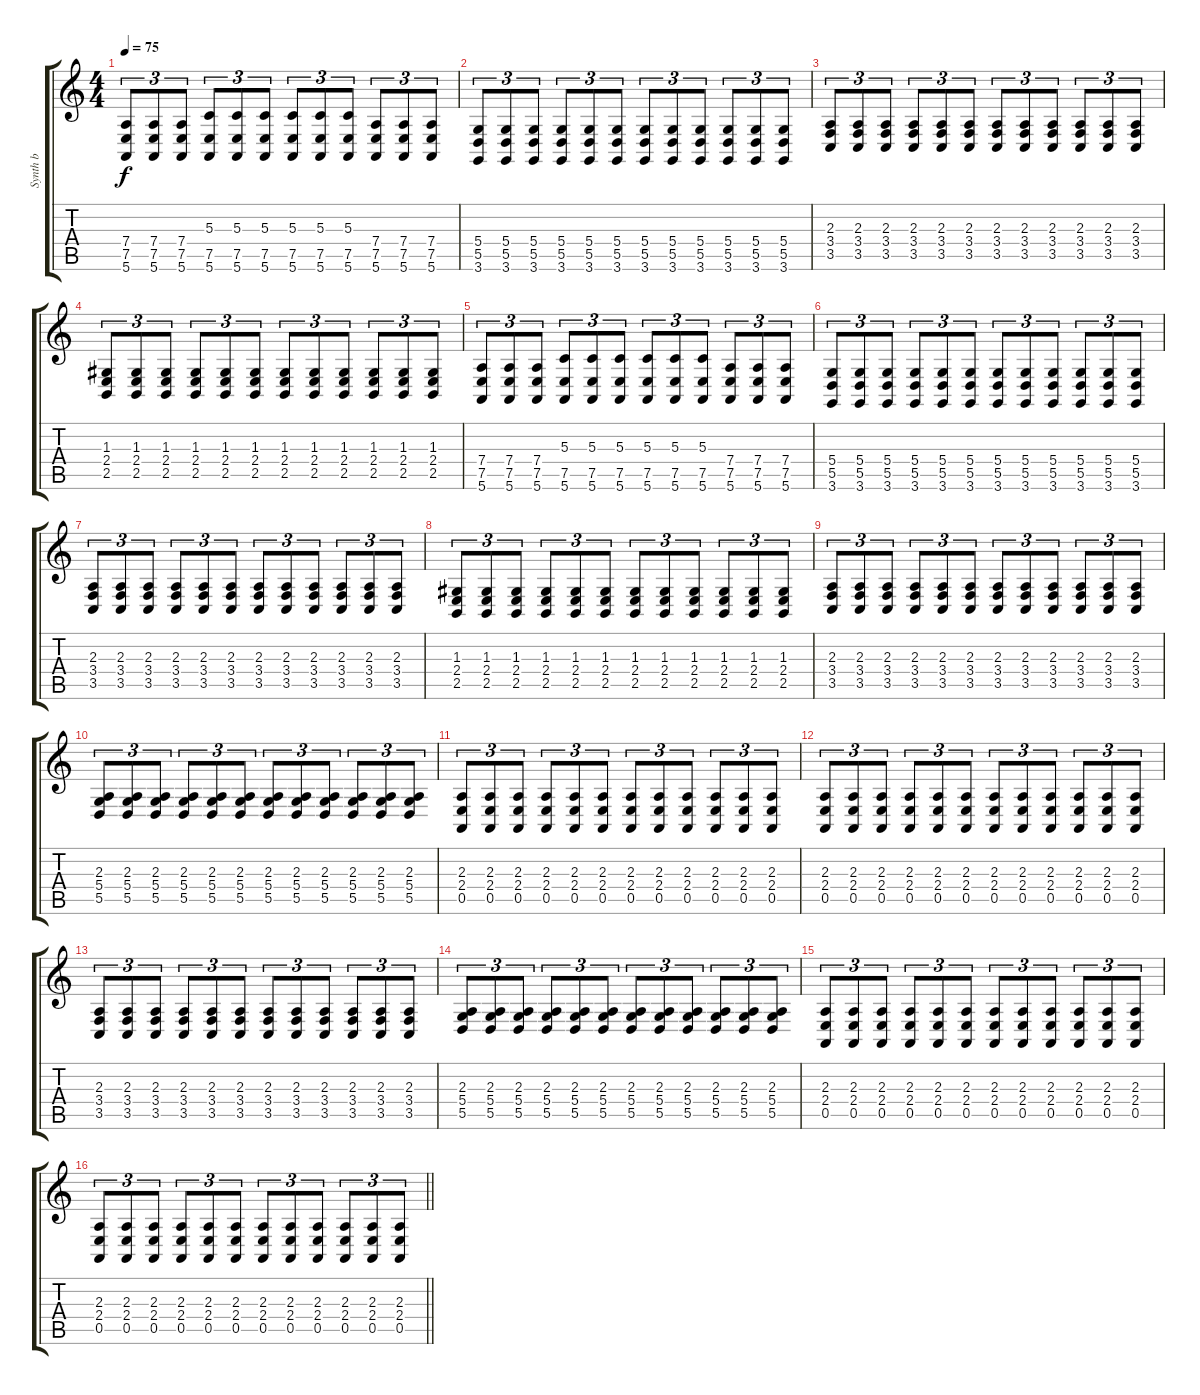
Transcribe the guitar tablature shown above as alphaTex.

\track ("Synth b" "Synth b") {instrument synthvoice}
\staff {score tabs}
\tuning (E4 B3 G3 D3 A2 E2) {hide}
\ts (4 4)
\tempo 75
\clef g2
\ks c
(7.4 7.5 5.6).8{tu (3 2) dy f volume 12} (7.4 7.5 5.6).8{tu (3 2)} (7.4 7.5 5.6).8{tu (3 2)} (5.3 7.5 5.6).8{tu (3 2)} (5.3 7.5 5.6).8{tu (3 2)} (5.3 7.5 5.6).8{tu (3 2)} (5.3 7.5 5.6).8{tu (3 2)} (5.3 7.5 5.6).8{tu (3 2)} (5.3 7.5 5.6).8{tu (3 2)} (7.4 7.5 5.6).8{tu (3 2)} (7.4 7.5 5.6).8{tu (3 2)} (7.4 7.5 5.6).8{tu (3 2)} |
(5.4 5.5 3.6).8{tu (3 2)} (5.4 5.5 3.6).8{tu (3 2)} (5.4 5.5 3.6).8{tu (3 2)} (5.4 5.5 3.6).8{tu (3 2)} (5.4 5.5 3.6).8{tu (3 2)} (5.4 5.5 3.6).8{tu (3 2)} (5.4 5.5 3.6).8{tu (3 2)} (5.4 5.5 3.6).8{tu (3 2)} (5.4 5.5 3.6).8{tu (3 2)} (5.4 5.5 3.6).8{tu (3 2)} (5.4 5.5 3.6).8{tu (3 2)} (5.4 5.5 3.6).8{tu (3 2)} |
(2.3 3.4 3.5).8{tu (3 2)} (2.3 3.4 3.5).8{tu (3 2)} (2.3 3.4 3.5).8{tu (3 2)} (2.3 3.4 3.5).8{tu (3 2)} (2.3 3.4 3.5).8{tu (3 2)} (2.3 3.4 3.5).8{tu (3 2)} (2.3 3.4 3.5).8{tu (3 2)} (2.3 3.4 3.5).8{tu (3 2)} (2.3 3.4 3.5).8{tu (3 2)} (2.3 3.4 3.5).8{tu (3 2)} (2.3 3.4 3.5).8{tu (3 2)} (2.3 3.4 3.5).8{tu (3 2)} |
(1.3 2.4 2.5).8{tu (3 2)} (1.3 2.4 2.5).8{tu (3 2)} (1.3 2.4 2.5).8{tu (3 2)} (1.3 2.4 2.5).8{tu (3 2)} (1.3 2.4 2.5).8{tu (3 2)} (1.3 2.4 2.5).8{tu (3 2)} (1.3 2.4 2.5).8{tu (3 2)} (1.3 2.4 2.5).8{tu (3 2)} (1.3 2.4 2.5).8{tu (3 2)} (1.3 2.4 2.5).8{tu (3 2)} (1.3 2.4 2.5).8{tu (3 2)} (1.3 2.4 2.5).8{tu (3 2)} |
(7.4 7.5 5.6).8{tu (3 2)} (7.4 7.5 5.6).8{tu (3 2)} (7.4 7.5 5.6).8{tu (3 2)} (5.3 7.5 5.6).8{tu (3 2)} (5.3 7.5 5.6).8{tu (3 2)} (5.3 7.5 5.6).8{tu (3 2)} (5.3 7.5 5.6).8{tu (3 2)} (5.3 7.5 5.6).8{tu (3 2)} (5.3 7.5 5.6).8{tu (3 2)} (7.4 7.5 5.6).8{tu (3 2)} (7.4 7.5 5.6).8{tu (3 2)} (7.4 7.5 5.6).8{tu (3 2)} |
(5.4 5.5 3.6).8{tu (3 2)} (5.4 5.5 3.6).8{tu (3 2)} (5.4 5.5 3.6).8{tu (3 2)} (5.4 5.5 3.6).8{tu (3 2)} (5.4 5.5 3.6).8{tu (3 2)} (5.4 5.5 3.6).8{tu (3 2)} (5.4 5.5 3.6).8{tu (3 2)} (5.4 5.5 3.6).8{tu (3 2)} (5.4 5.5 3.6).8{tu (3 2)} (5.4 5.5 3.6).8{tu (3 2)} (5.4 5.5 3.6).8{tu (3 2)} (5.4 5.5 3.6).8{tu (3 2)} |
(2.3 3.4 3.5).8{tu (3 2)} (2.3 3.4 3.5).8{tu (3 2)} (2.3 3.4 3.5).8{tu (3 2)} (2.3 3.4 3.5).8{tu (3 2)} (2.3 3.4 3.5).8{tu (3 2)} (2.3 3.4 3.5).8{tu (3 2)} (2.3 3.4 3.5).8{tu (3 2)} (2.3 3.4 3.5).8{tu (3 2)} (2.3 3.4 3.5).8{tu (3 2)} (2.3 3.4 3.5).8{tu (3 2)} (2.3 3.4 3.5).8{tu (3 2)} (2.3 3.4 3.5).8{tu (3 2)} |
(1.3 2.4 2.5).8{tu (3 2)} (1.3 2.4 2.5).8{tu (3 2)} (1.3 2.4 2.5).8{tu (3 2)} (1.3 2.4 2.5).8{tu (3 2)} (1.3 2.4 2.5).8{tu (3 2)} (1.3 2.4 2.5).8{tu (3 2)} (1.3 2.4 2.5).8{tu (3 2)} (1.3 2.4 2.5).8{tu (3 2)} (1.3 2.4 2.5).8{tu (3 2)} (1.3 2.4 2.5).8{tu (3 2)} (1.3 2.4 2.5).8{tu (3 2)} (1.3 2.4 2.5).8{tu (3 2)} |
(2.3 3.4 3.5).8{tu (3 2)} (2.3 3.4 3.5).8{tu (3 2)} (2.3 3.4 3.5).8{tu (3 2)} (2.3 3.4 3.5).8{tu (3 2)} (2.3 3.4 3.5).8{tu (3 2)} (2.3 3.4 3.5).8{tu (3 2)} (2.3 3.4 3.5).8{tu (3 2)} (2.3 3.4 3.5).8{tu (3 2)} (2.3 3.4 3.5).8{tu (3 2)} (2.3 3.4 3.5).8{tu (3 2)} (2.3 3.4 3.5).8{tu (3 2)} (2.3 3.4 3.5).8{tu (3 2)} |
(2.3 5.4 5.5).8{tu (3 2)} (2.3 5.4 5.5).8{tu (3 2)} (2.3 5.4 5.5).8{tu (3 2)} (2.3 5.4 5.5).8{tu (3 2)} (2.3 5.4 5.5).8{tu (3 2)} (2.3 5.4 5.5).8{tu (3 2)} (2.3 5.4 5.5).8{tu (3 2)} (2.3 5.4 5.5).8{tu (3 2)} (2.3 5.4 5.5).8{tu (3 2)} (2.3 5.4 5.5).8{tu (3 2)} (2.3 5.4 5.5).8{tu (3 2)} (2.3 5.4 5.5).8{tu (3 2)} |
(2.3 2.4 0.5).8{tu (3 2)} (2.3 2.4 0.5).8{tu (3 2)} (2.3 2.4 0.5).8{tu (3 2)} (2.3 2.4 0.5).8{tu (3 2)} (2.3 2.4 0.5).8{tu (3 2)} (2.3 2.4 0.5).8{tu (3 2)} (2.3 2.4 0.5).8{tu (3 2)} (2.3 2.4 0.5).8{tu (3 2)} (2.3 2.4 0.5).8{tu (3 2)} (2.3 2.4 0.5).8{tu (3 2)} (2.3 2.4 0.5).8{tu (3 2)} (2.3 2.4 0.5).8{tu (3 2)} |
(2.3 2.4 0.5).8{tu (3 2)} (2.3 2.4 0.5).8{tu (3 2)} (2.3 2.4 0.5).8{tu (3 2)} (2.3 2.4 0.5).8{tu (3 2)} (2.3 2.4 0.5).8{tu (3 2)} (2.3 2.4 0.5).8{tu (3 2)} (2.3 2.4 0.5).8{tu (3 2) volume 4} (2.3 2.4 0.5).8{tu (3 2)} (2.3 2.4 0.5).8{tu (3 2)} (2.3 2.4 0.5).8{tu (3 2)} (2.3 2.4 0.5).8{tu (3 2)} (2.3 2.4 0.5).8{tu (3 2)} |
(2.3 3.4 3.5).8{tu (3 2) volume 10} (2.3 3.4 3.5).8{tu (3 2)} (2.3 3.4 3.5).8{tu (3 2)} (2.3 3.4 3.5).8{tu (3 2)} (2.3 3.4 3.5).8{tu (3 2)} (2.3 3.4 3.5).8{tu (3 2)} (2.3 3.4 3.5).8{tu (3 2)} (2.3 3.4 3.5).8{tu (3 2)} (2.3 3.4 3.5).8{tu (3 2)} (2.3 3.4 3.5).8{tu (3 2)} (2.3 3.4 3.5).8{tu (3 2)} (2.3 3.4 3.5).8{tu (3 2)} |
(2.3 5.4 5.5).8{tu (3 2)} (2.3 5.4 5.5).8{tu (3 2)} (2.3 5.4 5.5).8{tu (3 2)} (2.3 5.4 5.5).8{tu (3 2)} (2.3 5.4 5.5).8{tu (3 2)} (2.3 5.4 5.5).8{tu (3 2)} (2.3 5.4 5.5).8{tu (3 2)} (2.3 5.4 5.5).8{tu (3 2)} (2.3 5.4 5.5).8{tu (3 2)} (2.3 5.4 5.5).8{tu (3 2)} (2.3 5.4 5.5).8{tu (3 2)} (2.3 5.4 5.5).8{tu (3 2)} |
(2.3 2.4 0.5).8{tu (3 2)} (2.3 2.4 0.5).8{tu (3 2)} (2.3 2.4 0.5).8{tu (3 2)} (2.3 2.4 0.5).8{tu (3 2)} (2.3 2.4 0.5).8{tu (3 2)} (2.3 2.4 0.5).8{tu (3 2)} (2.3 2.4 0.5).8{tu (3 2)} (2.3 2.4 0.5).8{tu (3 2)} (2.3 2.4 0.5).8{tu (3 2)} (2.3 2.4 0.5).8{tu (3 2)} (2.3 2.4 0.5).8{tu (3 2)} (2.3 2.4 0.5).8{tu (3 2)} |
\barLineRight lightlight
(2.3 2.4 0.5).8{tu (3 2)} (2.3 2.4 0.5).8{tu (3 2)} (2.3 2.4 0.5).8{tu (3 2)} (2.3 2.4 0.5).8{tu (3 2)} (2.3 2.4 0.5).8{tu (3 2)} (2.3 2.4 0.5).8{tu (3 2)} (2.3 2.4 0.5).8{tu (3 2) volume 4} (2.3 2.4 0.5).8{tu (3 2)} (2.3 2.4 0.5).8{tu (3 2)} (2.3 2.4 0.5).8{tu (3 2)} (2.3 2.4 0.5).8{tu (3 2)} (2.3 2.4 0.5).8{tu (3 2)}
